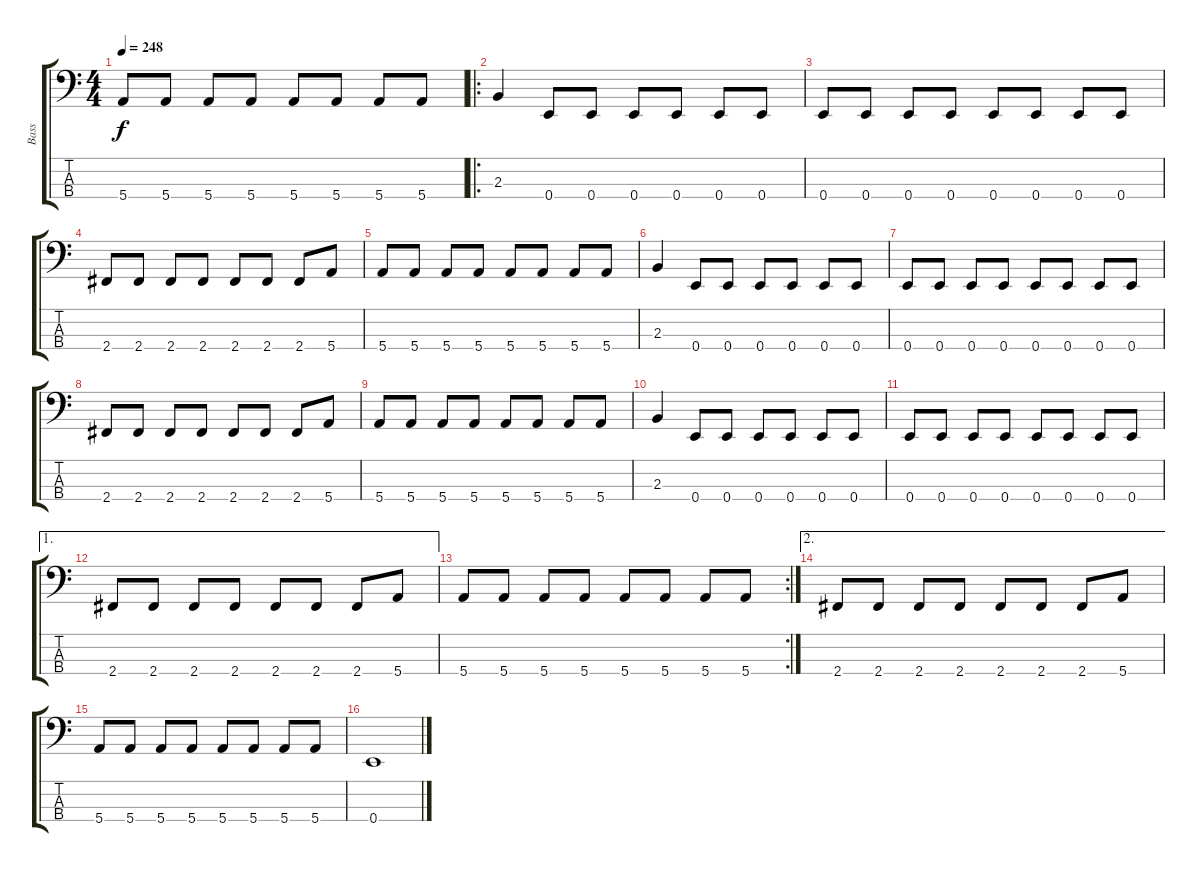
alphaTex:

\track ("Bass" "Bass") {instrument electricbasspick}
\staff {score tabs}
\tuning (G2 D2 A1 E1) {hide}
\ts (4 4)
\tempo 248
\clef f4
\ks c
5.4.8{dy f} 5.4.8 5.4.8 5.4.8 5.4.8 5.4.8 5.4.8 5.4.8 |
\ro
2.3.4 0.4.8 0.4.8 0.4.8 0.4.8 0.4.8 0.4.8 |
0.4.8 0.4.8 0.4.8 0.4.8 0.4.8 0.4.8 0.4.8 0.4.8 |
2.4.8 2.4.8 2.4.8 2.4.8 2.4.8 2.4.8 2.4.8 5.4.8 |
5.4.8 5.4.8 5.4.8 5.4.8 5.4.8 5.4.8 5.4.8 5.4.8 |
2.3.4 0.4.8 0.4.8 0.4.8 0.4.8 0.4.8 0.4.8 |
0.4.8 0.4.8 0.4.8 0.4.8 0.4.8 0.4.8 0.4.8 0.4.8 |
2.4.8 2.4.8 2.4.8 2.4.8 2.4.8 2.4.8 2.4.8 5.4.8 |
5.4.8 5.4.8 5.4.8 5.4.8 5.4.8 5.4.8 5.4.8 5.4.8 |
2.3.4 0.4.8 0.4.8 0.4.8 0.4.8 0.4.8 0.4.8 |
0.4.8 0.4.8 0.4.8 0.4.8 0.4.8 0.4.8 0.4.8 0.4.8 |
\ae 1
2.4.8 2.4.8 2.4.8 2.4.8 2.4.8 2.4.8 2.4.8 5.4.8 |
\rc 2
5.4.8 5.4.8 5.4.8 5.4.8 5.4.8 5.4.8 5.4.8 5.4.8 |
\ae 2
2.4.8 2.4.8 2.4.8 2.4.8 2.4.8 2.4.8 2.4.8 5.4.8 |
5.4.8 5.4.8 5.4.8 5.4.8 5.4.8 5.4.8 5.4.8 5.4.8 |
0.4.1
